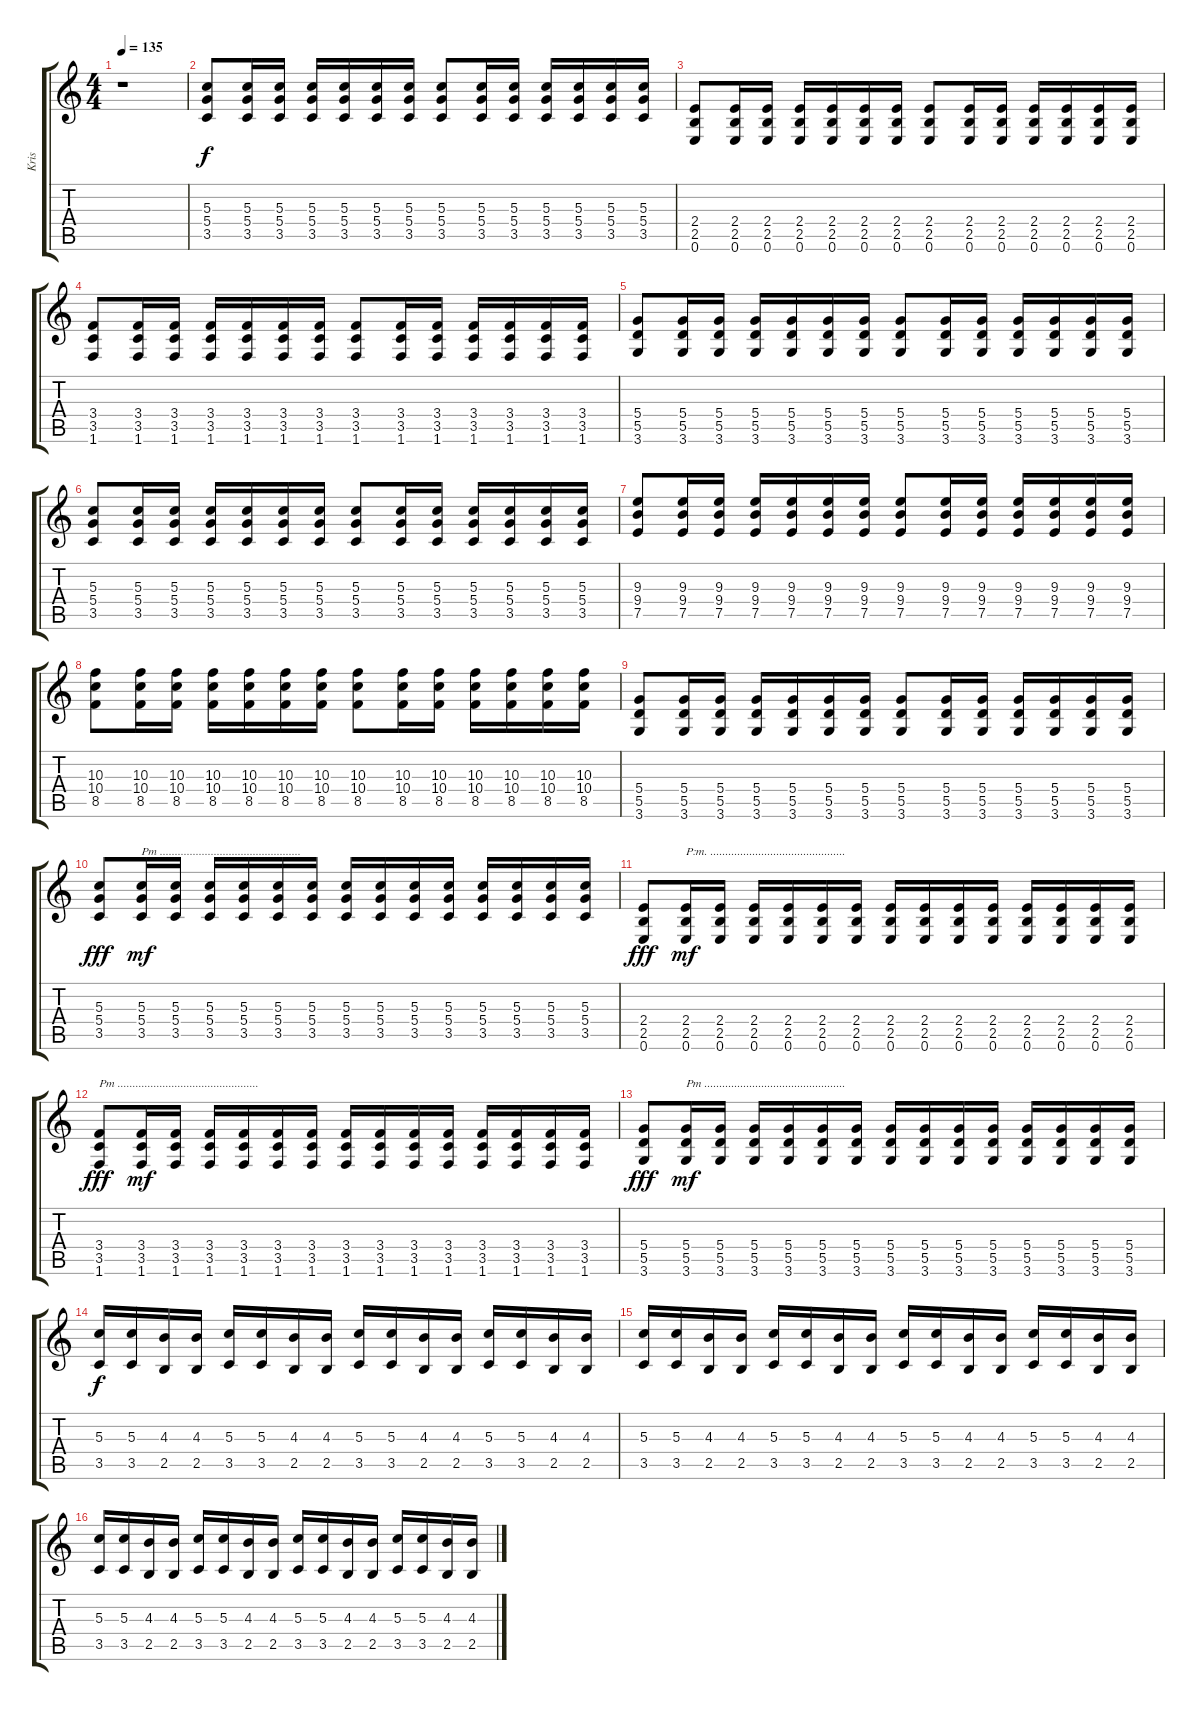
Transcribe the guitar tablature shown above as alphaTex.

\track ("Kris" "Kris") {instrument overdrivenguitar}
\staff {score tabs}
\tuning (E4 B3 G3 D3 A2 E2) {hide}
\ts (4 4)
\tempo 135
\clef g2
\ks c
r.1{dy f instrument overdrivenguitar} |
(5.3 5.4 3.5).8 (5.3 5.4 3.5).16 (5.3 5.4 3.5).16 (5.3 5.4 3.5).16 (5.3 5.4 3.5).16 (5.3 5.4 3.5).16 (5.3 5.4 3.5).16 (5.3 5.4 3.5).8 (5.3 5.4 3.5).16 (5.3 5.4 3.5).16 (5.3 5.4 3.5).16 (5.3 5.4 3.5).16 (5.3 5.4 3.5).16 (5.3 5.4 3.5).16 |
(2.4 2.5 0.6).8 (2.4 2.5 0.6).16 (2.4 2.5 0.6).16 (2.4 2.5 0.6).16 (2.4 2.5 0.6).16 (2.4 2.5 0.6).16 (2.4 2.5 0.6).16 (2.4 2.5 0.6).8 (2.4 2.5 0.6).16 (2.4 2.5 0.6).16 (2.4 2.5 0.6).16 (2.4 2.5 0.6).16 (2.4 2.5 0.6).16 (2.4 2.5 0.6).16 |
(3.4 3.5 1.6).8 (3.4 3.5 1.6).16 (3.4 3.5 1.6).16 (3.4 3.5 1.6).16 (3.4 3.5 1.6).16 (3.4 3.5 1.6).16 (3.4 3.5 1.6).16 (3.4 3.5 1.6).8 (3.4 3.5 1.6).16 (3.4 3.5 1.6).16 (3.4 3.5 1.6).16 (3.4 3.5 1.6).16 (3.4 3.5 1.6).16 (3.4 3.5 1.6).16 |
(5.4 5.5 3.6).8 (5.4 5.5 3.6).16 (5.4 5.5 3.6).16 (5.4 5.5 3.6).16 (5.4 5.5 3.6).16 (5.4 5.5 3.6).16 (5.4 5.5 3.6).16 (5.4 5.5 3.6).8 (5.4 5.5 3.6).16 (5.4 5.5 3.6).16 (5.4 5.5 3.6).16 (5.4 5.5 3.6).16 (5.4 5.5 3.6).16 (5.4 5.5 3.6).16 |
(5.3 5.4 3.5).8 (5.3 5.4 3.5).16 (5.3 5.4 3.5).16 (5.3 5.4 3.5).16 (5.3 5.4 3.5).16 (5.3 5.4 3.5).16 (5.3 5.4 3.5).16 (5.3 5.4 3.5).8 (5.3 5.4 3.5).16 (5.3 5.4 3.5).16 (5.3 5.4 3.5).16 (5.3 5.4 3.5).16 (5.3 5.4 3.5).16 (5.3 5.4 3.5).16 |
(9.3 9.4 7.5).8 (9.3 9.4 7.5).16 (9.3 9.4 7.5).16 (9.3 9.4 7.5).16 (9.3 9.4 7.5).16 (9.3 9.4 7.5).16 (9.3 9.4 7.5).16 (9.3 9.4 7.5).8 (9.3 9.4 7.5).16 (9.3 9.4 7.5).16 (9.3 9.4 7.5).16 (9.3 9.4 7.5).16 (9.3 9.4 7.5).16 (9.3 9.4 7.5).16 |
(10.3 10.4 8.5).8 (10.3 10.4 8.5).16 (10.3 10.4 8.5).16 (10.3 10.4 8.5).16 (10.3 10.4 8.5).16 (10.3 10.4 8.5).16 (10.3 10.4 8.5).16 (10.3 10.4 8.5).8 (10.3 10.4 8.5).16 (10.3 10.4 8.5).16 (10.3 10.4 8.5).16 (10.3 10.4 8.5).16 (10.3 10.4 8.5).16 (10.3 10.4 8.5).16 |
(5.4 5.5 3.6).8 (5.4 5.5 3.6).16 (5.4 5.5 3.6).16 (5.4 5.5 3.6).16 (5.4 5.5 3.6).16 (5.4 5.5 3.6).16 (5.4 5.5 3.6).16 (5.4 5.5 3.6).8 (5.4 5.5 3.6).16 (5.4 5.5 3.6).16 (5.4 5.5 3.6).16 (5.4 5.5 3.6).16 (5.4 5.5 3.6).16 (5.4 5.5 3.6).16 |
(5.3 5.4 3.5).8{dy fff} (5.3 5.4 3.5).16{txt "Pm ..............................................." dy mf} (5.3 5.4 3.5).16 (5.3 5.4 3.5).16 (5.3 5.4 3.5).16 (5.3 5.4 3.5).16 (5.3 5.4 3.5).16 (5.3 5.4 3.5).16 (5.3 5.4 3.5).16 (5.3 5.4 3.5).16 (5.3 5.4 3.5).16 (5.3 5.4 3.5).16 (5.3 5.4 3.5).16 (5.3 5.4 3.5).16 (5.3 5.4 3.5).16 |
(2.4 2.5 0.6).8{dy fff} (2.4 2.5 0.6).16{txt "P:m. ............................................." dy mf} (2.4 2.5 0.6).16 (2.4 2.5 0.6).16 (2.4 2.5 0.6).16 (2.4 2.5 0.6).16 (2.4 2.5 0.6).16 (2.4 2.5 0.6).16 (2.4 2.5 0.6).16 (2.4 2.5 0.6).16 (2.4 2.5 0.6).16 (2.4 2.5 0.6).16 (2.4 2.5 0.6).16 (2.4 2.5 0.6).16 (2.4 2.5 0.6).16 |
(3.4 3.5 1.6).8{txt "Pm ..............................................." dy fff} (3.4 3.5 1.6).16{dy mf} (3.4 3.5 1.6).16 (3.4 3.5 1.6).16 (3.4 3.5 1.6).16 (3.4 3.5 1.6).16 (3.4 3.5 1.6).16 (3.4 3.5 1.6).16 (3.4 3.5 1.6).16 (3.4 3.5 1.6).16 (3.4 3.5 1.6).16 (3.4 3.5 1.6).16 (3.4 3.5 1.6).16 (3.4 3.5 1.6).16 (3.4 3.5 1.6).16 |
(5.4 5.5 3.6).8{dy fff} (5.4 5.5 3.6).16{txt "Pm ..............................................." dy mf} (5.4 5.5 3.6).16 (5.4 5.5 3.6).16 (5.4 5.5 3.6).16 (5.4 5.5 3.6).16 (5.4 5.5 3.6).16 (5.4 5.5 3.6).16 (5.4 5.5 3.6).16 (5.4 5.5 3.6).16 (5.4 5.5 3.6).16 (5.4 5.5 3.6).16 (5.4 5.5 3.6).16 (5.4 5.5 3.6).16 (5.4 5.5 3.6).16 |
(5.3 3.5).16{dy f} (5.3 3.5).16 (4.3 2.5).16 (4.3 2.5).16 (5.3 3.5).16 (5.3 3.5).16 (4.3 2.5).16 (4.3 2.5).16 (5.3 3.5).16 (5.3 3.5).16 (4.3 2.5).16 (4.3 2.5).16 (5.3 3.5).16 (5.3 3.5).16 (4.3 2.5).16 (4.3 2.5).16 |
(5.3 3.5).16 (5.3 3.5).16 (4.3 2.5).16 (4.3 2.5).16 (5.3 3.5).16 (5.3 3.5).16 (4.3 2.5).16 (4.3 2.5).16 (5.3 3.5).16 (5.3 3.5).16 (4.3 2.5).16 (4.3 2.5).16 (5.3 3.5).16 (5.3 3.5).16 (4.3 2.5).16 (4.3 2.5).16 |
(5.3 3.5).16 (5.3 3.5).16 (4.3 2.5).16 (4.3 2.5).16 (5.3 3.5).16 (5.3 3.5).16 (4.3 2.5).16 (4.3 2.5).16 (5.3 3.5).16 (5.3 3.5).16 (4.3 2.5).16 (4.3 2.5).16 (5.3 3.5).16 (5.3 3.5).16 (4.3 2.5).16 (4.3 2.5).16
